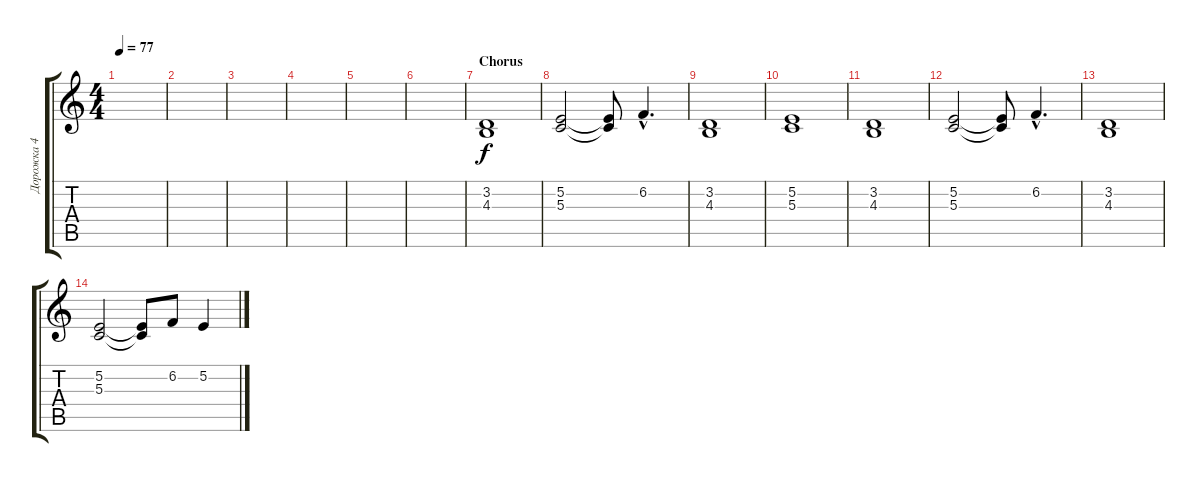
\track ("Дорожка 4" "Дорожка 4") {instrument acousticgrandpiano}
\staff {score tabs}
\tuning (E4 B3 G3 D3 A2 E2) {hide}
\ts (4 4)
\tempo 77
\clef g2
\ks c
|
|
|
|
|
|
\section ("" "Chorus")
(3.2 4.3).1 |
(5.2 5.3).2 (5.2{t} 5.3{t}).8 6.2{hac}.4{d} |
(3.2 4.3).1 |
(5.2 5.3).1 |
(3.2 4.3).1 |
(5.2 5.3).2 (5.2{t} 5.3{t}).8 6.2{hac}.4{d} |
(3.2 4.3).1 |
(5.2 5.3).2 (5.2{t} 5.3{t}).8 6.2.8 5.2.4
